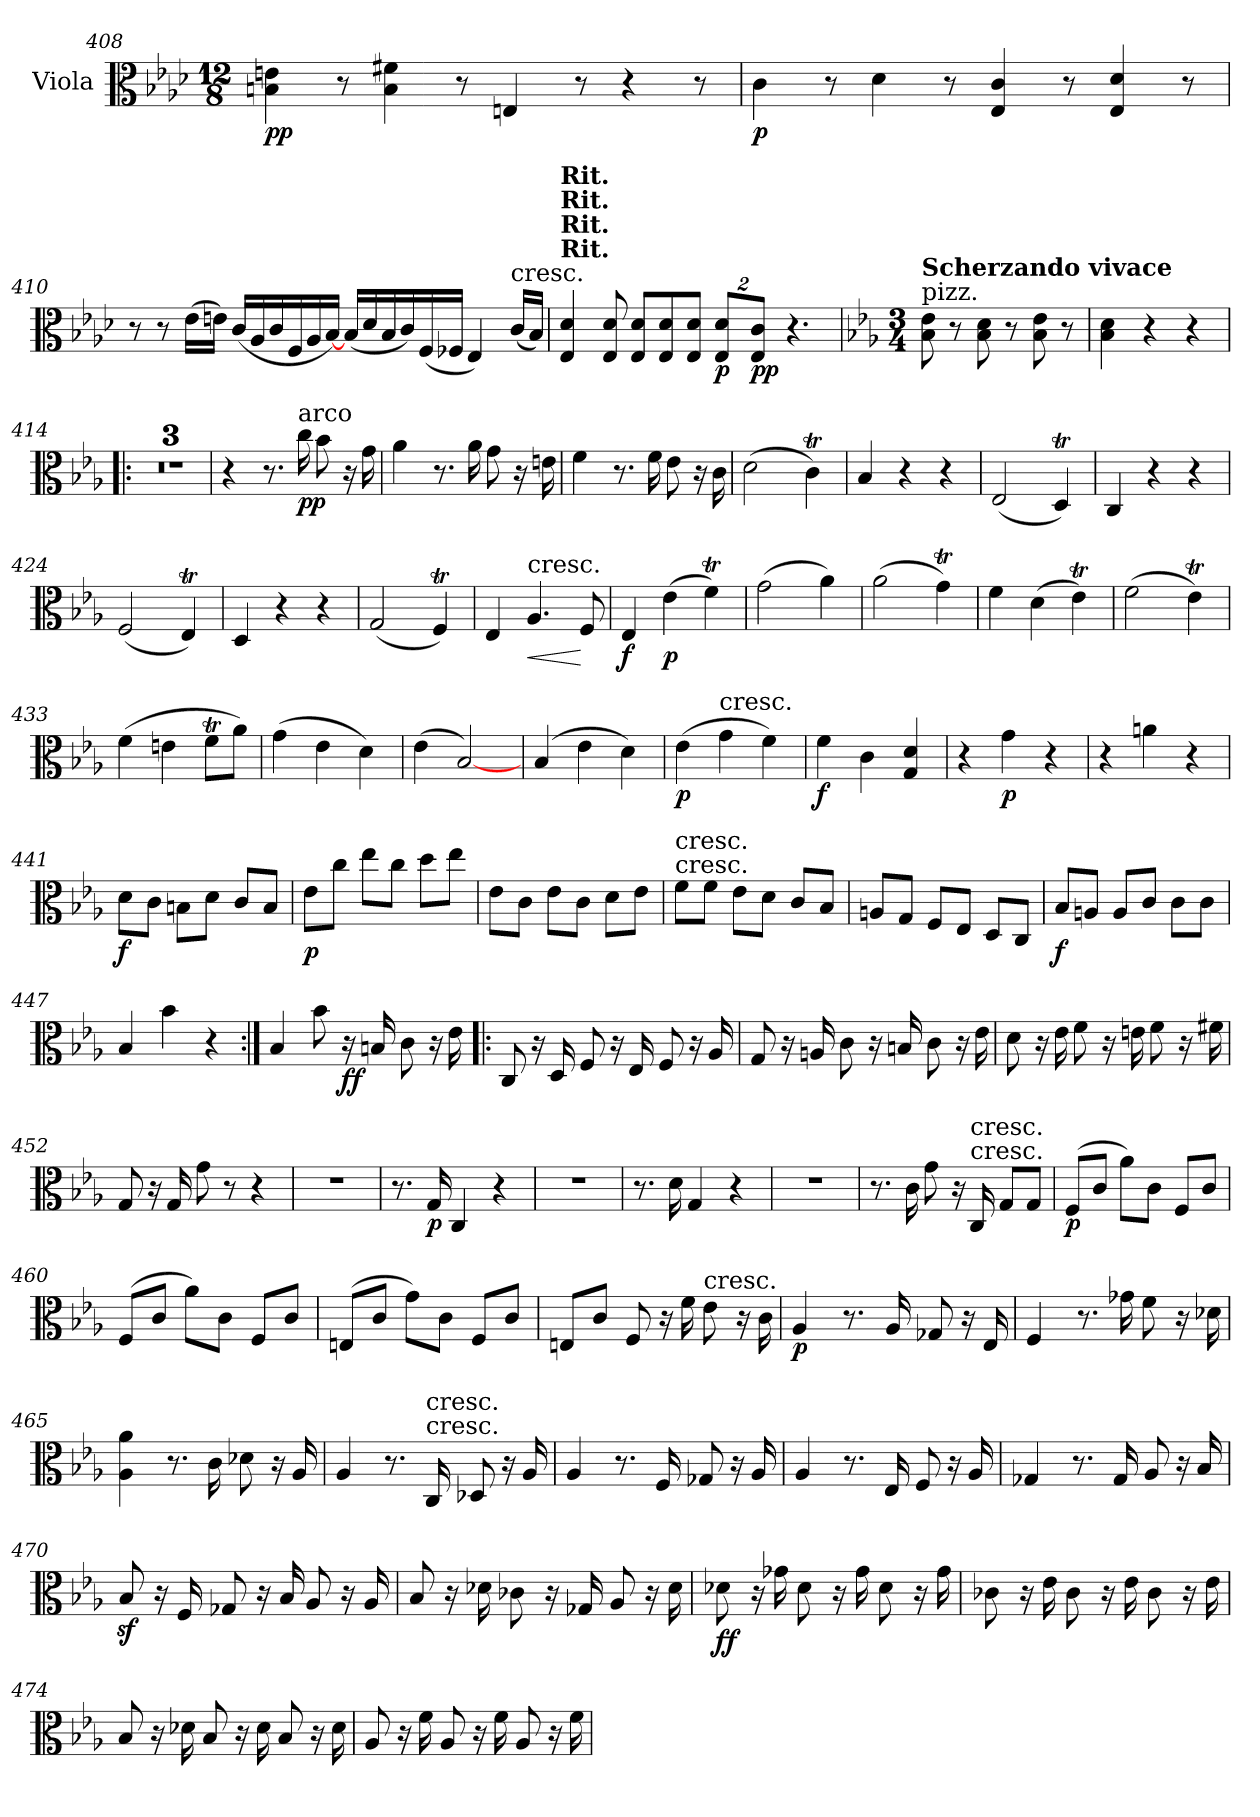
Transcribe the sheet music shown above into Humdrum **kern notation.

**kern	**dynam
*part1	*part1
*staff1	*staff1
*I"Viola	*
*I'Vla	*
*clefC3	*
*k[b-e-a-d-]	*
*A-:	*
*M12/8	*
=408	=408
4Bn 4en	pp
8r	.
4B 4f#X	.
8r	.
4En	.
8r	.
4r	.
8r	.
=409	=409
4c	p
8r	.
4d-	.
8r	.
4E- 4c	.
8r	.
4E- 4d-	.
8r	.
=410	=410
8r	.
8r	.
(16e-\LL	.
16en\JJ)	.
(16c/LL	.
16A-/	.
16c/	.
16F/	.
16A-/	.
[16B-/JJ)	.
(16B-/LL	.
16d-/	.
16B-/	.
16c/)	.
(16F/	.
16F-X/JJ	.
4E-)	.
!LO:TX:a:t=cresc.	!
(16c/LL	.
16B-/JJ)	.
=411	=411
!LO:TX:a:B:t=Rit.	!
!LO:TX:a:B:t=Rit.	!
!LO:TX:a:B:t=Rit.	!
!LO:TX:a:B:t=Rit.	!
4E- 4d-	.
8E- 8d-	.
8E-/ 8d-/L	.
8E-/ 8d-/	.
8E-/ 8d-/J	.
16%3E-/ 16%3d-/L	p
16%3E-/ 16%3c/J	pp
4.r	.
=412	=412
*k[b-e-a-]	*
*E-:	*
*M3/4	*
!LO:TX:a:t=pizz.	!
!LO:TX:a:B:t=Scherzando vivace	!
8B- 8e-	.
8r	.
8B- 8d	.
8r	.
8B- 8e-	.
8r	.
=413	=413
4B- 4d	.
4r	.
4r	.
=414!|:	=414!|:
2.r	.
=415	=415
2.r	.
=416	=416
2.r	.
=417	=417
4r	.
8.r	.
!LO:TX:a:t=arco	!
16cc	pp
8b-	.
16r	.
16g	.
=418	=418
4a-	.
8.r	.
16a-	.
8g	.
16r	.
16en	.
=419	=419
4f	.
8.r	.
16f	.
8e-	.
16r	.
16c	.
=420	=420
(2d	.
4cT)	.
=421	=421
4B-	.
4r	.
4r	.
=422	=422
(2E-	.
4Dt)	.
=423	=423
4C	.
4r	.
4r	.
=424	=424
(2F	.
4E-T)	.
=425	=425
4D	.
4r	.
4r	.
=426	=426
(2G	.
4FT)	.
=427	=427
4E-	.
!LO:TX:a:t=cresc.	!
!	!LO:HP:b
4.A-	<
8F	[
=428	=428
4E-	f
(4e-	p
4fT)	.
=429	=429
(2g	.
4a-)	.
=430	=430
(2a-	.
4gt)	.
=431	=431
4f	.
(4d	.
4e-T)	.
=432	=432
(2f	.
4e-T)	.
=433	=433
(4f	.
4en	.
8fT\L	.
8a-\J)	.
=434	=434
(4g	.
4e-	.
4d)	.
=435	=435
(4e-	.
[2B-)	.
=436	=436
(4B-	.
4e-	.
4d)	.
=437	=437
(4e-	p
!LO:TX:a:t=cresc.	!
4g	.
4f)	.
=438	=438
4f	f
4c	.
4G 4d	.
=439	=439
4r	.
4g	p
4r	.
=440	=440
4r	.
4an	.
4r	.
=441	=441
8d\L	f
8c\J	.
8Bn\L	.
8d\J	.
8c/L	.
8B/J	.
=442	=442
8e-\L	p
8cc\J	.
8ee-\L	.
8cc\J	.
8dd\L	.
8ee-\J	.
=443	=443
8e-\L	.
8c\J	.
8e-\L	.
8c\J	.
8d\L	.
8e-\J	.
=444	=444
!LO:TX:t=cresc.	!
!LO:TX:a:t=cresc.	!
8f\L	.
8f\J	.
8e-\L	.
8d\J	.
8c/L	.
8B-/J	.
=445	=445
8An/L	.
8G/J	.
8F/L	.
8E-/J	.
8D/L	.
8C/J	.
=446	=446
8B-/L	f
8An/J	.
8A/L	.
8c/J	.
8c\L	.
8c\J	.
=447	=447
4B-	.
4b-	.
4r	.
=448:|!	=448:|!
4B-	.
8b-	.
16r	ff
16Bn	.
8c	.
16r	.
16e-	.
=449!|:	=449!|:
8C	.
16r	.
16D	.
8F	.
16r	.
16E-	.
8F	.
16r	.
16A-	.
=450	=450
8G	.
16r	.
16An	.
8c	.
16r	.
16Bn	.
8c	.
16r	.
16e-	.
=451	=451
8d	.
16r	.
16e-	.
8f	.
16r	.
16en	.
8f	.
16r	.
16f#X	.
=452	=452
8G	.
16r	.
16G	.
8g	.
8r	.
4r	.
=453	=453
2.r	.
=454	=454
8.r	.
16G	p
4C	.
4r	.
=455	=455
2.r	.
=456	=456
8.r	.
16d	.
4G	.
4r	.
=457	=457
2.r	.
=458	=458
8.r	.
16c	.
8g	.
16r	.
!LO:TX:t=cresc.	!
!LO:TX:a:t=cresc.	!
16C	.
8G/L	.
8G/J	.
=459	=459
(8F/L	p
8c/J	.
8a-\L)	.
8c\J	.
8F/L	.
8c/J	.
=460	=460
(8F/L	.
8c/J	.
8a-\L)	.
8c\J	.
8F/L	.
8c/J	.
=461	=461
(8En/L	.
8c/J	.
8g\L)	.
8c\J	.
8F/L	.
8c/J	.
=462	=462
8En/L	.
8c/J	.
8F	.
16r	.
16f	.
!LO:TX:a:t=cresc.	!
8e-	.
16r	.
16c	.
=463	=463
4A-	p
8.r	.
16A-	.
8G-X	.
16r	.
16E-	.
=464	=464
4F	.
8.r	.
16g-X	.
8f	.
16r	.
16d-X	.
=465	=465
4A- 4a-	.
8.r	.
16c	.
8d-X	.
16r	.
16A-	.
=466	=466
4A-	.
8.r	.
!LO:TX:t=cresc.	!
!LO:TX:a:t=cresc.	!
16C	.
8D-X	.
16r	.
16A-	.
=467	=467
4A-	.
8.r	.
16F	.
8G-X	.
16r	.
16A-	.
=468	=468
4A-	.
8.r	.
16E-	.
8F	.
16r	.
16A-	.
=469	=469
4G-X	.
8.r	.
16G-	.
8A-	.
16r	.
16B-	.
=470	=470
8B-z	.
16r	.
16F	.
8G-X	.
16r	.
16B-	.
8A-	.
16r	.
16A-	.
=471	=471
8B-	.
16r	.
16d-X	.
8c-X	.
16r	.
16G-X	.
8A-	.
16r	.
16d-	.
=472	=472
8d-X	ff
16r	.
16g-X	.
8d-	.
16r	.
16g-	.
8d-	.
16r	.
16g-	.
=473	=473
8c-X	.
16r	.
16e-	.
8c-	.
16r	.
16e-	.
8c-	.
16r	.
16e-	.
=474	=474
8B-	.
16r	.
16d-X	.
8B-	.
16r	.
16d-	.
8B-	.
16r	.
16d-	.
=475	=475
8A-	.
16r	.
16f	.
8A-	.
16r	.
16f	.
8A-	.
16r	.
16f	.
=	=
*-	*-
